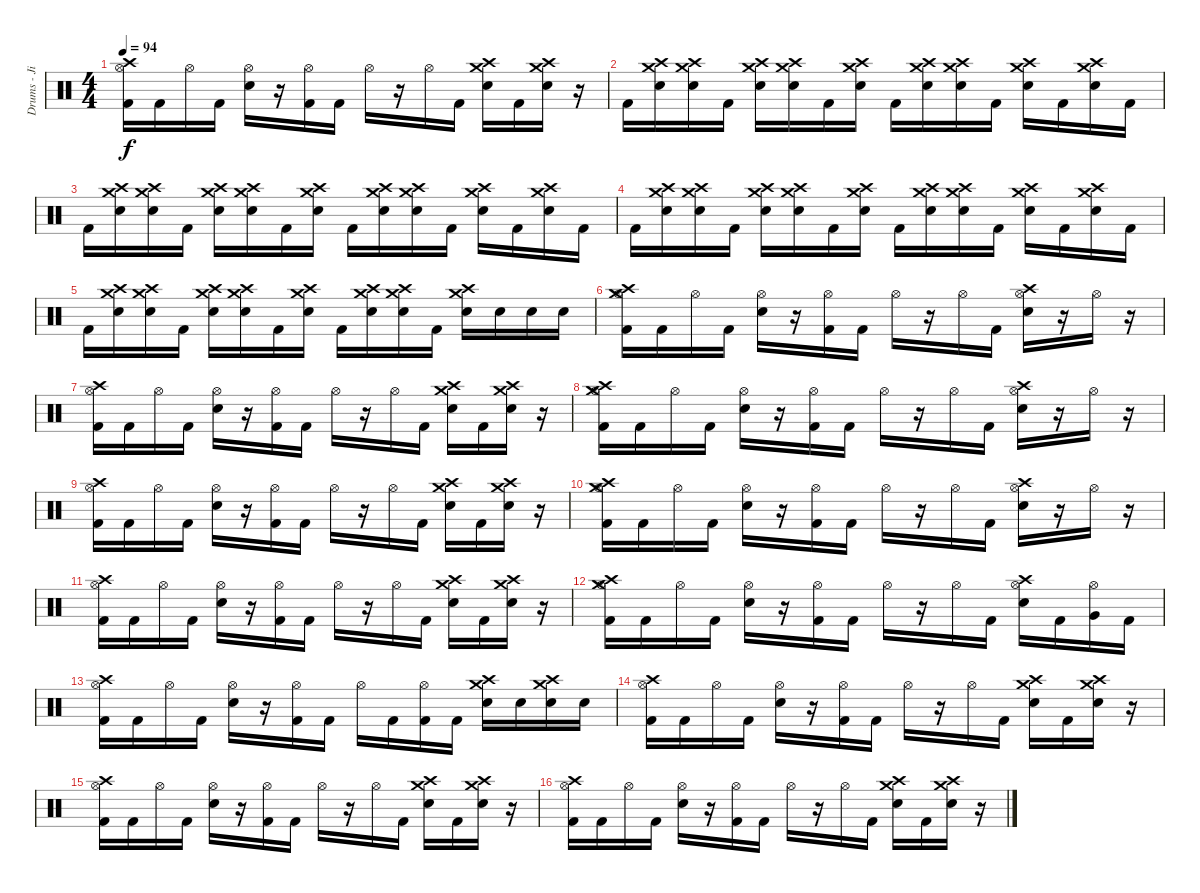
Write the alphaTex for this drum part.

\track ("Drums - Jimmy" "Drums - Ji") {instrument percussion}
\staff {score}
\articulation defaults
\ts (4 4)
\tempo 94
\clef neutral
\ks c
("Kick (hit) 2" "Hi-Hat (open)" "Crash high (hit)").16{dy f} "Kick (hit) 2".16 "Hi-Hat (open)".16 "Kick (hit) 2".16 ("Electric Snare (hit)" "Hi-Hat (open)").16 r.16 ("Kick (hit) 2" "Hi-Hat (open)").16 "Kick (hit) 2".16 "Hi-Hat (open)".16 r.16 "Hi-Hat (open)".16 "Kick (hit) 2".16 ("Electric Snare (hit)" "Crash high (hit)" "Crash medium (hit)").16 "Kick (hit) 2".16 ("Electric Snare (hit)" "Crash high (hit)" "Crash medium (hit)").16 r.16 |
"Kick (hit) 2".16 ("Electric Snare (hit)" "Crash high (hit)" "Crash medium (hit)").16 ("Electric Snare (hit)" "Crash high (hit)" "Crash medium (hit)").16 "Kick (hit) 2".16 ("Electric Snare (hit)" "Crash high (hit)" "Crash medium (hit)").16 ("Electric Snare (hit)" "Crash high (hit)" "Crash medium (hit)").16 "Kick (hit) 2".16 ("Electric Snare (hit)" "Crash high (hit)" "Crash medium (hit)").16 "Kick (hit) 2".16 ("Electric Snare (hit)" "Crash high (hit)" "Crash medium (hit)").16 ("Electric Snare (hit)" "Crash high (hit)" "Crash medium (hit)").16 "Kick (hit) 2".16 ("Electric Snare (hit)" "Crash high (hit)" "Crash medium (hit)").16 "Kick (hit) 2".16 ("Electric Snare (hit)" "Crash high (hit)" "Crash medium (hit)").16 "Kick (hit) 2".16 |
"Kick (hit) 2".16 ("Electric Snare (hit)" "Crash high (hit)" "Crash medium (hit)").16 ("Electric Snare (hit)" "Crash high (hit)" "Crash medium (hit)").16 "Kick (hit) 2".16 ("Electric Snare (hit)" "Crash high (hit)" "Crash medium (hit)").16 ("Electric Snare (hit)" "Crash high (hit)" "Crash medium (hit)").16 "Kick (hit) 2".16 ("Electric Snare (hit)" "Crash high (hit)" "Crash medium (hit)").16 "Kick (hit) 2".16 ("Electric Snare (hit)" "Crash high (hit)" "Crash medium (hit)").16 ("Electric Snare (hit)" "Crash high (hit)" "Crash medium (hit)").16 "Kick (hit) 2".16 ("Electric Snare (hit)" "Crash high (hit)" "Crash medium (hit)").16 "Kick (hit) 2".16 ("Electric Snare (hit)" "Crash high (hit)" "Crash medium (hit)").16 "Kick (hit) 2".16 |
"Kick (hit) 2".16 ("Electric Snare (hit)" "Crash high (hit)" "Crash medium (hit)").16 ("Electric Snare (hit)" "Crash high (hit)" "Crash medium (hit)").16 "Kick (hit) 2".16 ("Electric Snare (hit)" "Crash high (hit)" "Crash medium (hit)").16 ("Electric Snare (hit)" "Crash high (hit)" "Crash medium (hit)").16 "Kick (hit) 2".16 ("Electric Snare (hit)" "Crash high (hit)" "Crash medium (hit)").16 "Kick (hit) 2".16 ("Electric Snare (hit)" "Crash high (hit)" "Crash medium (hit)").16 ("Electric Snare (hit)" "Crash high (hit)" "Crash medium (hit)").16 "Kick (hit) 2".16 ("Electric Snare (hit)" "Crash high (hit)" "Crash medium (hit)").16 "Kick (hit) 2".16 ("Electric Snare (hit)" "Crash high (hit)" "Crash medium (hit)").16 "Kick (hit) 2".16 |
"Kick (hit) 2".16 ("Electric Snare (hit)" "Crash high (hit)" "Crash medium (hit)").16 ("Electric Snare (hit)" "Crash high (hit)" "Crash medium (hit)").16 "Kick (hit) 2".16 ("Electric Snare (hit)" "Crash high (hit)" "Crash medium (hit)").16 ("Electric Snare (hit)" "Crash high (hit)" "Crash medium (hit)").16 "Kick (hit) 2".16 ("Electric Snare (hit)" "Crash high (hit)" "Crash medium (hit)").16 "Kick (hit) 2".16 ("Electric Snare (hit)" "Crash high (hit)" "Crash medium (hit)").16 ("Electric Snare (hit)" "Crash high (hit)" "Crash medium (hit)").16 "Kick (hit) 2".16 ("Electric Snare (hit)" "Crash high (hit)" "Crash medium (hit)").16 "Electric Snare (hit)".16 "Electric Snare (hit)".16 "Electric Snare (hit)".16 |
("Kick (hit) 2" "Hi-Hat (open)" "Crash high (hit)" "Crash medium (hit)").16 "Kick (hit) 2".16 "Hi-Hat (open)".16 "Kick (hit) 2".16 ("Electric Snare (hit)" "Hi-Hat (open)").16 r.16 ("Kick (hit) 2" "Hi-Hat (open)").16 "Kick (hit) 2".16 "Hi-Hat (open)".16 r.16 "Hi-Hat (open)".16 "Kick (hit) 2".16 ("Electric Snare (hit)" "Hi-Hat (open)" "Crash high (hit)").16 r.16 "Hi-Hat (open)".16 r.16 |
("Kick (hit) 2" "Hi-Hat (open)" "Crash high (hit)").16 "Kick (hit) 2".16 "Hi-Hat (open)".16 "Kick (hit) 2".16 ("Electric Snare (hit)" "Hi-Hat (open)").16 r.16 ("Kick (hit) 2" "Hi-Hat (open)").16 "Kick (hit) 2".16 "Hi-Hat (open)".16 r.16 "Hi-Hat (open)".16 "Kick (hit) 2".16 ("Electric Snare (hit)" "Crash high (hit)" "Crash medium (hit)").16 "Kick (hit) 2".16 ("Electric Snare (hit)" "Crash high (hit)" "Crash medium (hit)").16 r.16 |
("Kick (hit) 2" "Hi-Hat (open)" "Crash high (hit)" "Crash medium (hit)").16 "Kick (hit) 2".16 "Hi-Hat (open)".16 "Kick (hit) 2".16 ("Electric Snare (hit)" "Hi-Hat (open)").16 r.16 ("Kick (hit) 2" "Hi-Hat (open)").16 "Kick (hit) 2".16 "Hi-Hat (open)".16 r.16 "Hi-Hat (open)".16 "Kick (hit) 2".16 ("Electric Snare (hit)" "Hi-Hat (open)" "Crash high (hit)").16 r.16 "Hi-Hat (open)".16 r.16 |
("Kick (hit) 2" "Hi-Hat (open)" "Crash high (hit)").16 "Kick (hit) 2".16 "Hi-Hat (open)".16 "Kick (hit) 2".16 ("Electric Snare (hit)" "Hi-Hat (open)").16 r.16 ("Kick (hit) 2" "Hi-Hat (open)").16 "Kick (hit) 2".16 "Hi-Hat (open)".16 r.16 "Hi-Hat (open)".16 "Kick (hit) 2".16 ("Electric Snare (hit)" "Crash high (hit)" "Crash medium (hit)").16 "Kick (hit) 2".16 ("Electric Snare (hit)" "Crash high (hit)" "Crash medium (hit)").16 r.16 |
("Kick (hit) 2" "Hi-Hat (open)" "Crash high (hit)" "Crash medium (hit)").16 "Kick (hit) 2".16 "Hi-Hat (open)".16 "Kick (hit) 2".16 ("Electric Snare (hit)" "Hi-Hat (open)").16 r.16 ("Kick (hit) 2" "Hi-Hat (open)").16 "Kick (hit) 2".16 "Hi-Hat (open)".16 r.16 "Hi-Hat (open)".16 "Kick (hit) 2".16 ("Electric Snare (hit)" "Hi-Hat (open)" "Crash high (hit)").16 r.16 "Hi-Hat (open)".16 r.16 |
("Kick (hit) 2" "Hi-Hat (open)" "Crash high (hit)").16 "Kick (hit) 2".16 "Hi-Hat (open)".16 "Kick (hit) 2".16 ("Electric Snare (hit)" "Hi-Hat (open)").16 r.16 ("Kick (hit) 2" "Hi-Hat (open)").16 "Kick (hit) 2".16 "Hi-Hat (open)".16 r.16 "Hi-Hat (open)".16 "Kick (hit) 2".16 ("Electric Snare (hit)" "Crash high (hit)" "Crash medium (hit)").16 "Kick (hit) 2".16 ("Electric Snare (hit)" "Crash high (hit)" "Crash medium (hit)").16 r.16 |
("Kick (hit) 2" "Hi-Hat (open)" "Crash high (hit)" "Crash medium (hit)").16 "Kick (hit) 2".16 "Hi-Hat (open)".16 "Kick (hit) 2".16 ("Electric Snare (hit)" "Hi-Hat (open)").16 r.16 ("Kick (hit) 2" "Hi-Hat (open)").16 "Kick (hit) 2".16 "Hi-Hat (open)".16 r.16 "Hi-Hat (open)".16 "Kick (hit) 2".16 ("Electric Snare (hit)" "Hi-Hat (open)" "Crash high (hit)").16 "Kick (hit) 2".16 ("Very Low Tom (hit)" "Hi-Hat (open)").16 "Kick (hit) 2".16 |
("Kick (hit) 2" "Hi-Hat (open)" "Crash high (hit)").16 "Kick (hit) 2".16 "Hi-Hat (open)".16 "Kick (hit) 2".16 ("Electric Snare (hit)" "Hi-Hat (open)").16 r.16 ("Kick (hit) 2" "Hi-Hat (open)").16 "Kick (hit) 2".16 "Hi-Hat (open)".16 "Kick (hit) 2".16 ("Kick (hit) 2" "Hi-Hat (open)").16 "Kick (hit) 2".16 ("Electric Snare (hit)" "Crash high (hit)" "Crash medium (hit)").16 "Electric Snare (hit)".16 ("Electric Snare (hit)" "Crash high (hit)" "Crash medium (hit)").16 "Electric Snare (hit)".16 |
("Kick (hit) 2" "Hi-Hat (open)" "Crash high (hit)").16 "Kick (hit) 2".16 "Hi-Hat (open)".16 "Kick (hit) 2".16 ("Electric Snare (hit)" "Hi-Hat (open)").16 r.16 ("Kick (hit) 2" "Hi-Hat (open)").16 "Kick (hit) 2".16 "Hi-Hat (open)".16 r.16 "Hi-Hat (open)".16 "Kick (hit) 2".16 ("Electric Snare (hit)" "Crash high (hit)" "Crash medium (hit)").16 "Kick (hit) 2".16 ("Electric Snare (hit)" "Crash high (hit)" "Crash medium (hit)").16 r.16 |
("Kick (hit) 2" "Hi-Hat (open)" "Crash high (hit)").16 "Kick (hit) 2".16 "Hi-Hat (open)".16 "Kick (hit) 2".16 ("Electric Snare (hit)" "Hi-Hat (open)").16 r.16 ("Kick (hit) 2" "Hi-Hat (open)").16 "Kick (hit) 2".16 "Hi-Hat (open)".16 r.16 "Hi-Hat (open)".16 "Kick (hit) 2".16 ("Electric Snare (hit)" "Crash high (hit)" "Crash medium (hit)").16 "Kick (hit) 2".16 ("Electric Snare (hit)" "Crash high (hit)" "Crash medium (hit)").16 r.16 |
("Kick (hit) 2" "Hi-Hat (open)" "Crash high (hit)").16 "Kick (hit) 2".16 "Hi-Hat (open)".16 "Kick (hit) 2".16 ("Electric Snare (hit)" "Hi-Hat (open)").16 r.16 ("Kick (hit) 2" "Hi-Hat (open)").16 "Kick (hit) 2".16 "Hi-Hat (open)".16 r.16 "Hi-Hat (open)".16 "Kick (hit) 2".16 ("Electric Snare (hit)" "Crash high (hit)" "Crash medium (hit)").16 "Kick (hit) 2".16 ("Electric Snare (hit)" "Crash high (hit)" "Crash medium (hit)").16 r.16
